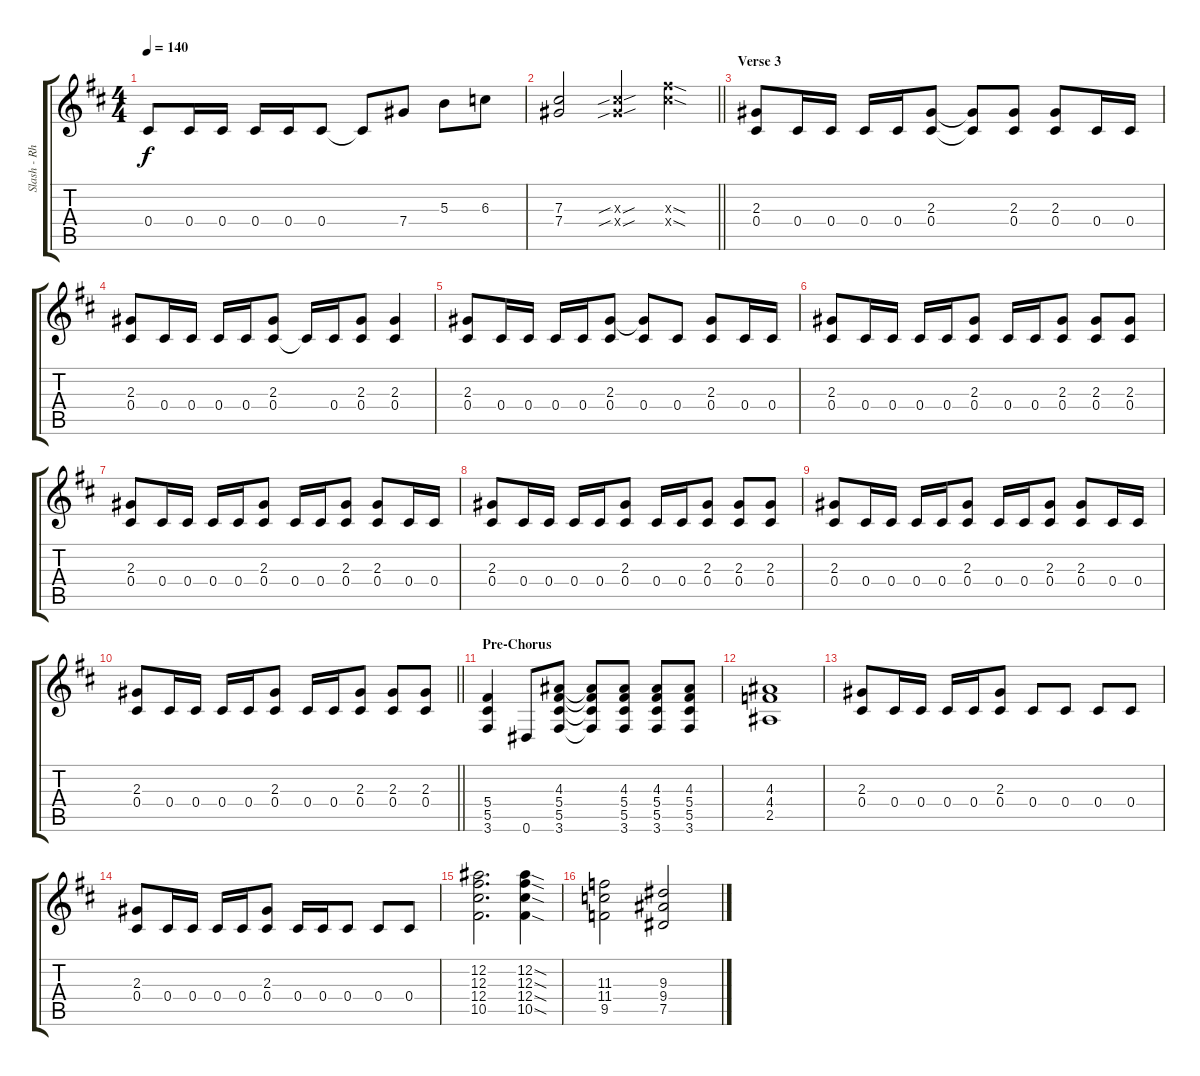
\track ("Slash - Rhytm Guitar" "Slash - Rh") {instrument distortionguitar}
\staff {score tabs}
\tuning (Eb4 Bb3 Gb3 Db3 Ab2 Eb2) {hide}
\ts (4 4)
\tempo 140
\clef g2
\ks d
0.4.8{dy f} 0.4.16 0.4.16 0.4.16 0.4.16 0.4.8 0.4{t}.8 7.4.8 5.3.8 6.3.8 |
\barLineRight lightlight
(7.3 7.4).2 (7.3{sib sou x} 7.4{sib sou x}).4 (12.3{sod x} 12.4{sod x}).4 |
\section ("" "Verse 3")
(2.3 0.4).8 0.4.16 0.4.16 0.4.16 0.4.16 (2.3 0.4).8 (2.3{t} 0.4{t}).8 (2.3 0.4).8 (2.3 0.4).8 0.4.16 0.4.16 |
(2.3 0.4).8 0.4.16 0.4.16 0.4.16 0.4.16 (2.3 0.4).8 0.4{t}.16 0.4.16 (2.3 0.4).8 (2.3 0.4).4 |
(2.3 0.4).8 0.4.16 0.4.16 0.4.16 0.4.16 (2.3 0.4).8 (2.3{t} 0.4).8 0.4.8 (2.3 0.4).8 0.4.16 0.4.16 |
(2.3 0.4).8 0.4.16 0.4.16 0.4.16 0.4.16 (2.3 0.4).8 0.4.16 0.4.16 (2.3 0.4).8 (2.3 0.4).8 (2.3 0.4).8 |
(2.3 0.4).8 0.4.16 0.4.16 0.4.16 0.4.16 (2.3 0.4).8 0.4.16 0.4.16 (2.3 0.4).8 (2.3 0.4).8 0.4.16 0.4.16 |
(2.3 0.4).8 0.4.16 0.4.16 0.4.16 0.4.16 (2.3 0.4).8 0.4.16 0.4.16 (2.3 0.4).8 (2.3 0.4).8 (2.3 0.4).8 |
(2.3 0.4).8 0.4.16 0.4.16 0.4.16 0.4.16 (2.3 0.4).8 0.4.16 0.4.16 (2.3 0.4).8 (2.3 0.4).8 0.4.16 0.4.16 |
\barLineRight lightlight
(2.3 0.4).8 0.4.16 0.4.16 0.4.16 0.4.16 (2.3 0.4).8 0.4.16 0.4.16 (2.3 0.4).8 (2.3 0.4).8 (2.3 0.4).8 |
\section ("" "Pre-Chorus")
(5.4 5.5 3.6).4 0.6.8 (4.3 5.4 5.5 3.6).8 (4.3{t} 5.4{t} 5.5{t} 3.6{t}).8 (4.3 5.4 5.5 3.6).8 (4.3 5.4 5.5 3.6).8 (4.3 5.4 5.5 3.6).8 |
(4.3 4.4 2.5).1 |
(2.3 0.4).8 0.4.16 0.4.16 0.4.16 0.4.16 (2.3 0.4).8 0.4.8 0.4.8 0.4.8 0.4.8 |
(2.3 0.4).8 0.4.16 0.4.16 0.4.16 0.4.16 (2.3 0.4).8 0.4.16 0.4.16 0.4.8 0.4.8 0.4.8 |
(12.2 12.3 12.4 10.5).2{d} (12.2{sod} 12.3{sod} 12.4{sod} 10.5{sod}).4 |
(11.3 11.4 9.5).2 (9.3 9.4 7.5).2
